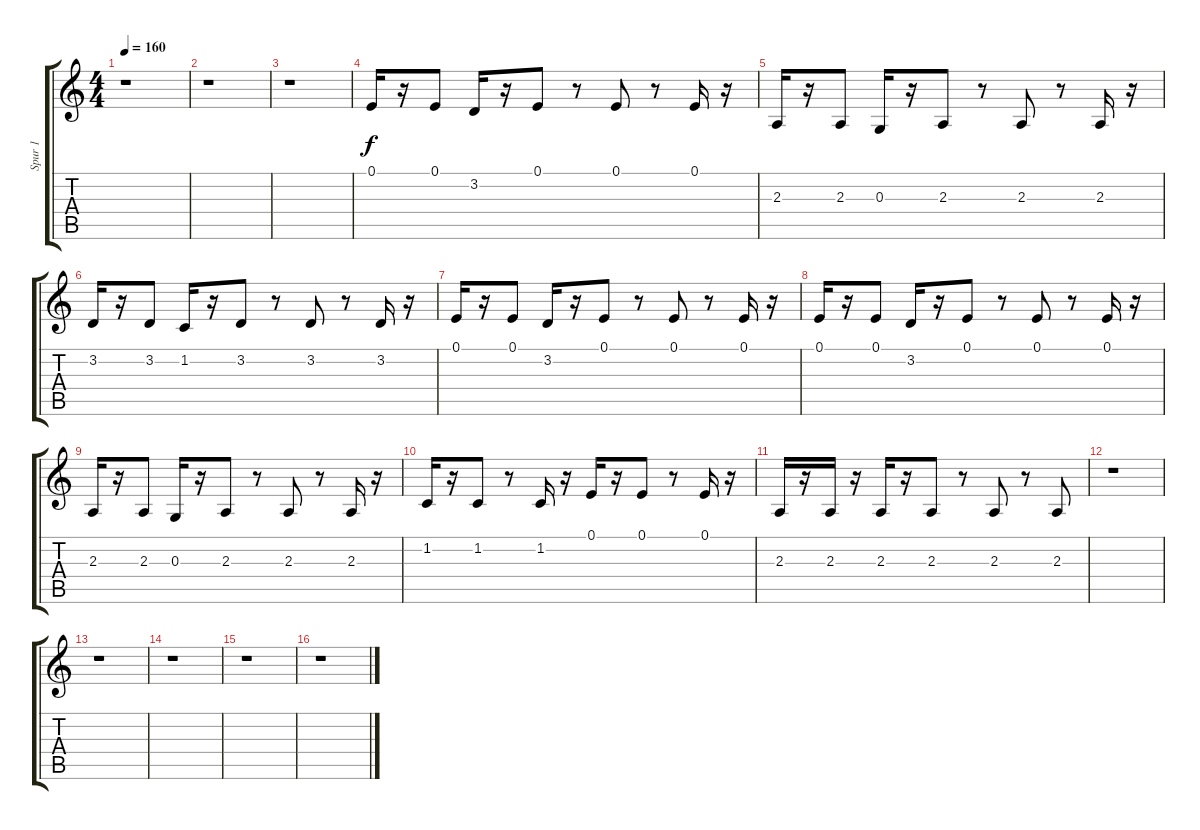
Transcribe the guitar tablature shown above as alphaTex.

\track ("Spur 1" "Spur 1") {instrument clavinet}
\staff {score tabs}
\tuning (E4 B3 G3 D3 A2 E2) {hide}
\ts (4 4)
\tempo 160
\clef g2
\ks c
r.1{dy f} |
r.1 |
r.1 |
0.1.16 r.16 0.1.8 3.2.16 r.16 0.1.8 r.8 0.1.8 r.8 0.1.16 r.16 |
2.3.16 r.16 2.3.8 0.3.16 r.16 2.3.8 r.8 2.3.8 r.8 2.3.16 r.16 |
3.2.16 r.16 3.2.8 1.2.16 r.16 3.2.8 r.8 3.2.8 r.8 3.2.16 r.16 |
0.1.16 r.16 0.1.8 3.2.16 r.16 0.1.8 r.8 0.1.8 r.8 0.1.16 r.16 |
0.1.16 r.16 0.1.8 3.2.16 r.16 0.1.8 r.8 0.1.8 r.8 0.1.16 r.16 |
2.3.16 r.16 2.3.8 0.3.16 r.16 2.3.8 r.8 2.3.8 r.8 2.3.16 r.16 |
1.2.16 r.16 1.2.8 r.8 1.2.16 r.16 0.1.16 r.16 0.1.8 r.8 0.1.16 r.16 |
2.3.16 r.16 2.3.16 r.16 2.3.16 r.16 2.3.8 r.8 2.3.8 r.8 2.3.8 |
r.1 |
r.1 |
r.1 |
r.1 |
r.1
